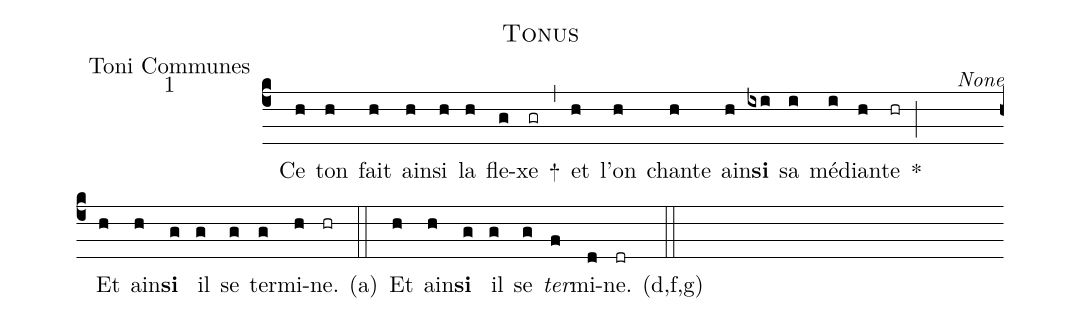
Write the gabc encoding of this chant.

name:Tonus;
office-part:Toni Communes;
mode:1;
commentary:None;
%%
(c4) ~() Ce(h) ton(h) fait(h) ain(h)si(h) la(h) fle(g)xe(gr) +(,)
et(h) l'on(h) chante(h) ain(h)<b>si</b>(ixi) sa(i) mé(i)dian(h)te(hr) *(;Z)
Et(h) ain(h)<b>si</b>(g) il(g) se(g) ter(g)mi(h)ne. <v>(</v>a)(hr) (::)
Et(h) ain(h)<b>si</b>(g) il(g) se(g) <i>ter</i>(f)mi(d)ne. <v>(</v>d,f,g)(dr) (::)
